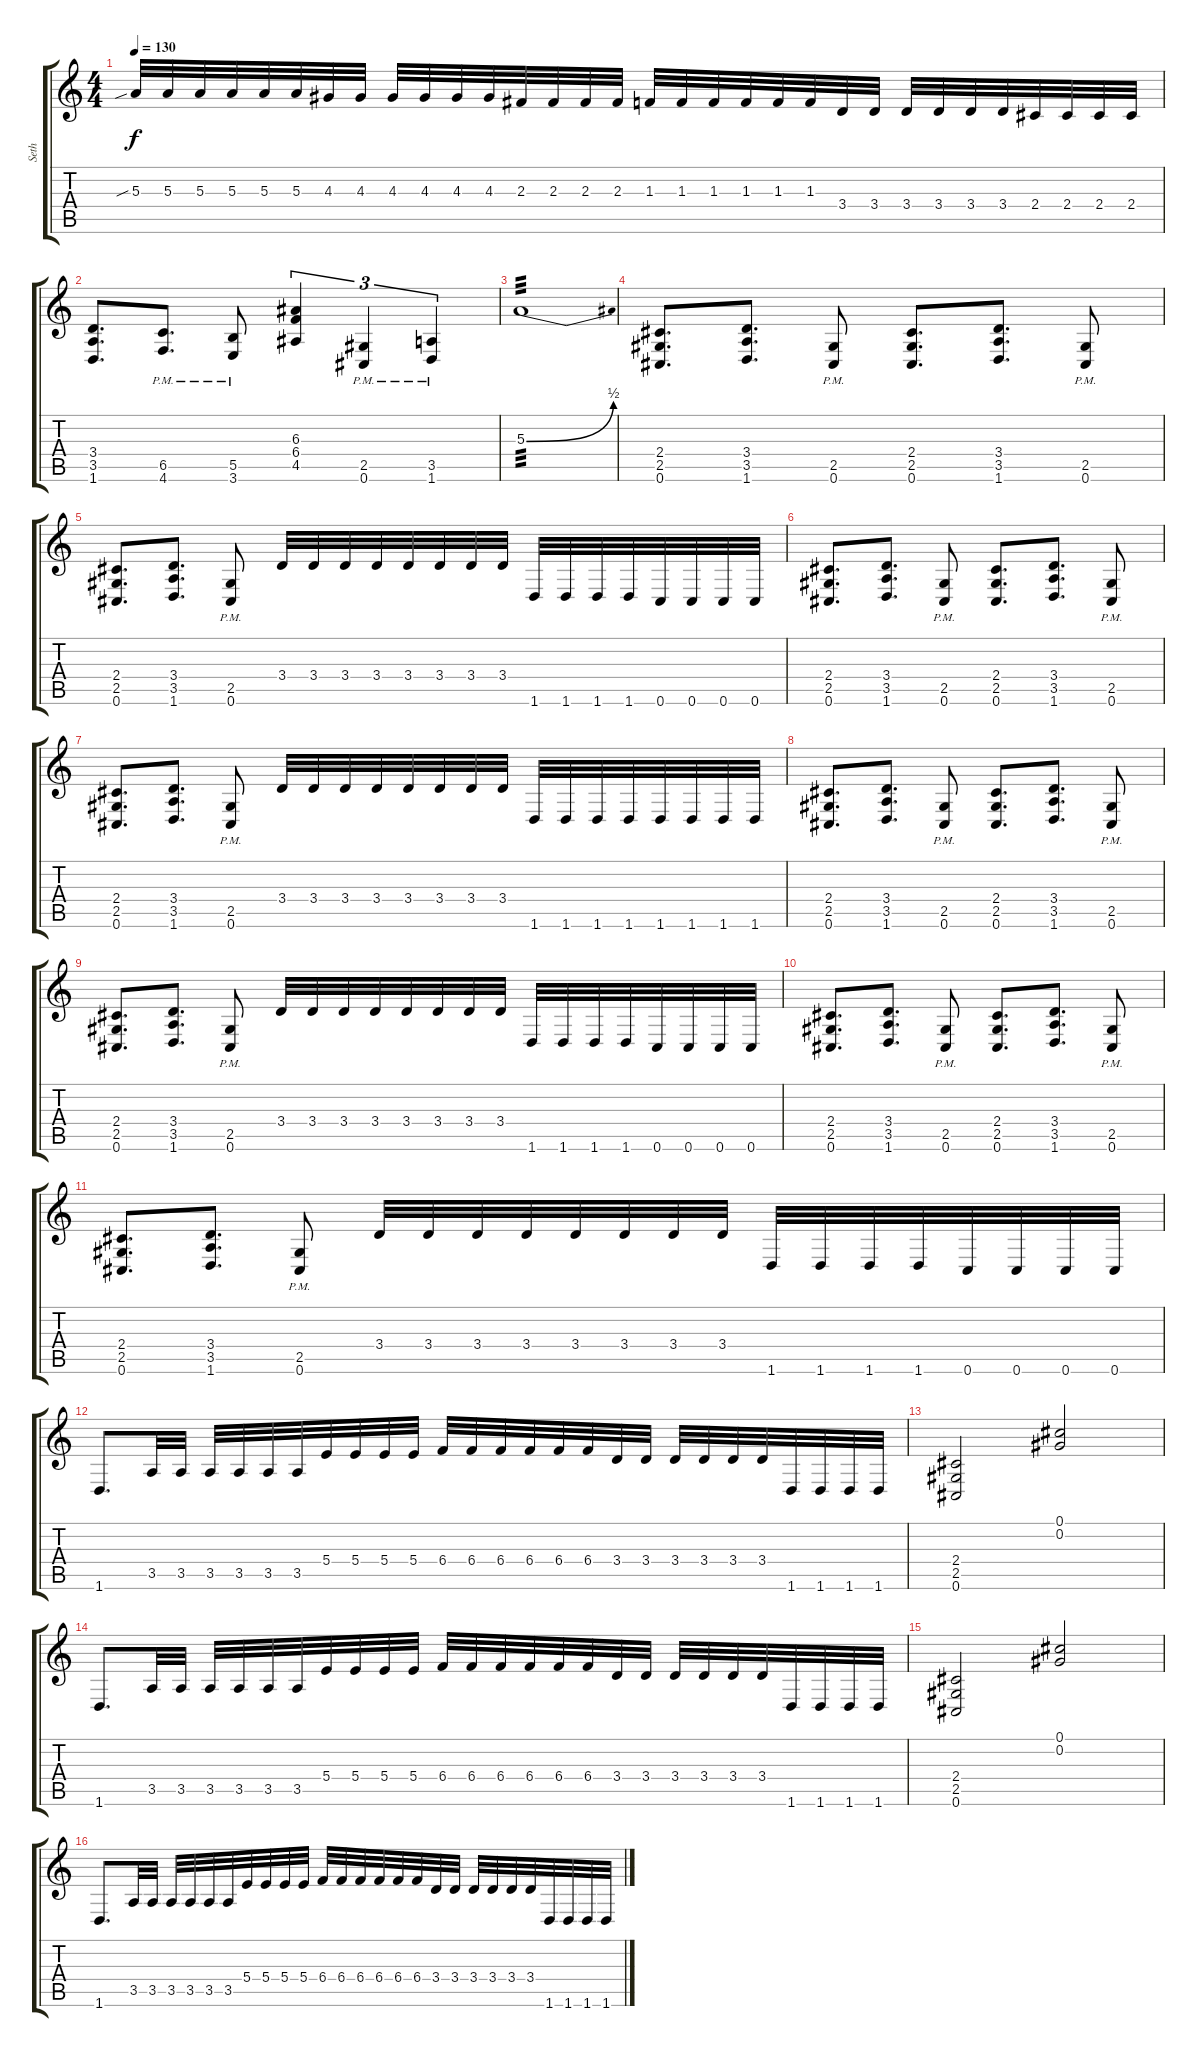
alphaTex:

\track ("Seth" "Seth") {instrument distortionguitar}
\staff {score tabs}
\tuning (Db4 Ab3 E3 B2 Gb2 Db2) {hide}
\ts (4 4)
\tempo 130
\clef g2
\ks c
5.3{sib}.32{dy f} 5.3.32 5.3.32 5.3.32 5.3.32 5.3.32 4.3.32 4.3.32 4.3.32 4.3.32 4.3.32 4.3.32 2.3.32 2.3.32 2.3.32 2.3.32 1.3.32 1.3.32 1.3.32 1.3.32 1.3.32 1.3.32 3.4.32 3.4.32 3.4.32 3.4.32 3.4.32 3.4.32 2.4.32 2.4.32 2.4.32 2.4.32 |
(3.4 3.5 1.6).8{d} (6.5{pm} 4.6{pm}).8{d} (5.5{pm} 3.6{pm}).8 (6.3 6.4 4.5).4{tu (3 2)} (2.5{pm} 0.6{pm}).4{tu (3 2)} (3.5{pm} 1.6{pm}).4{tu (3 2)} |
5.3{be (bend 0 0 60 2)}.1{tp 3} |
(2.4 2.5 0.6).8{d} (3.4 3.5 1.6).8{d} (2.5{pm} 0.6{pm}).8 (2.4 2.5 0.6).8{d} (3.4 3.5 1.6).8{d} (2.5{pm} 0.6{pm}).8 |
(2.4 2.5 0.6).8{d} (3.4 3.5 1.6).8{d} (2.5{pm} 0.6{pm}).8 3.4.32 3.4.32 3.4.32 3.4.32 3.4.32 3.4.32 3.4.32 3.4.32 1.6.32 1.6.32 1.6.32 1.6.32 0.6.32 0.6.32 0.6.32 0.6.32 |
(2.4 2.5 0.6).8{d} (3.4 3.5 1.6).8{d} (2.5{pm} 0.6{pm}).8 (2.4 2.5 0.6).8{d} (3.4 3.5 1.6).8{d} (2.5{pm} 0.6{pm}).8 |
(2.4 2.5 0.6).8{d} (3.4 3.5 1.6).8{d} (2.5{pm} 0.6{pm}).8 3.4.32 3.4.32 3.4.32 3.4.32 3.4.32 3.4.32 3.4.32 3.4.32 1.6.32 1.6.32 1.6.32 1.6.32 1.6.32 1.6.32 1.6.32 1.6.32 |
(2.4 2.5 0.6).8{d} (3.4 3.5 1.6).8{d} (2.5{pm} 0.6{pm}).8 (2.4 2.5 0.6).8{d} (3.4 3.5 1.6).8{d} (2.5{pm} 0.6{pm}).8 |
(2.4 2.5 0.6).8{d} (3.4 3.5 1.6).8{d} (2.5{pm} 0.6{pm}).8 3.4.32 3.4.32 3.4.32 3.4.32 3.4.32 3.4.32 3.4.32 3.4.32 1.6.32 1.6.32 1.6.32 1.6.32 0.6.32 0.6.32 0.6.32 0.6.32 |
(2.4 2.5 0.6).8{d} (3.4 3.5 1.6).8{d} (2.5{pm} 0.6{pm}).8 (2.4 2.5 0.6).8{d} (3.4 3.5 1.6).8{d} (2.5{pm} 0.6{pm}).8 |
(2.4 2.5 0.6).8{d} (3.4 3.5 1.6).8{d} (2.5{pm} 0.6{pm}).8 3.4.32 3.4.32 3.4.32 3.4.32 3.4.32 3.4.32 3.4.32 3.4.32 1.6.32 1.6.32 1.6.32 1.6.32 0.6.32 0.6.32 0.6.32 0.6.32 |
1.6.8{d} 3.5.32 3.5.32 3.5.32 3.5.32 3.5.32 3.5.32 5.4.32 5.4.32 5.4.32 5.4.32 6.4.32 6.4.32 6.4.32 6.4.32 6.4.32 6.4.32 3.4.32 3.4.32 3.4.32 3.4.32 3.4.32 3.4.32 1.6.32 1.6.32 1.6.32 1.6.32 |
(2.4 2.5 0.6).2 (0.1 0.2).2 |
1.6.8{d} 3.5.32 3.5.32 3.5.32 3.5.32 3.5.32 3.5.32 5.4.32 5.4.32 5.4.32 5.4.32 6.4.32 6.4.32 6.4.32 6.4.32 6.4.32 6.4.32 3.4.32 3.4.32 3.4.32 3.4.32 3.4.32 3.4.32 1.6.32 1.6.32 1.6.32 1.6.32 |
(2.4 2.5 0.6).2 (0.1 0.2).2 |
1.6.8{d} 3.5.32 3.5.32 3.5.32 3.5.32 3.5.32 3.5.32 5.4.32 5.4.32 5.4.32 5.4.32 6.4.32 6.4.32 6.4.32 6.4.32 6.4.32 6.4.32 3.4.32 3.4.32 3.4.32 3.4.32 3.4.32 3.4.32 1.6.32 1.6.32 1.6.32 1.6.32
